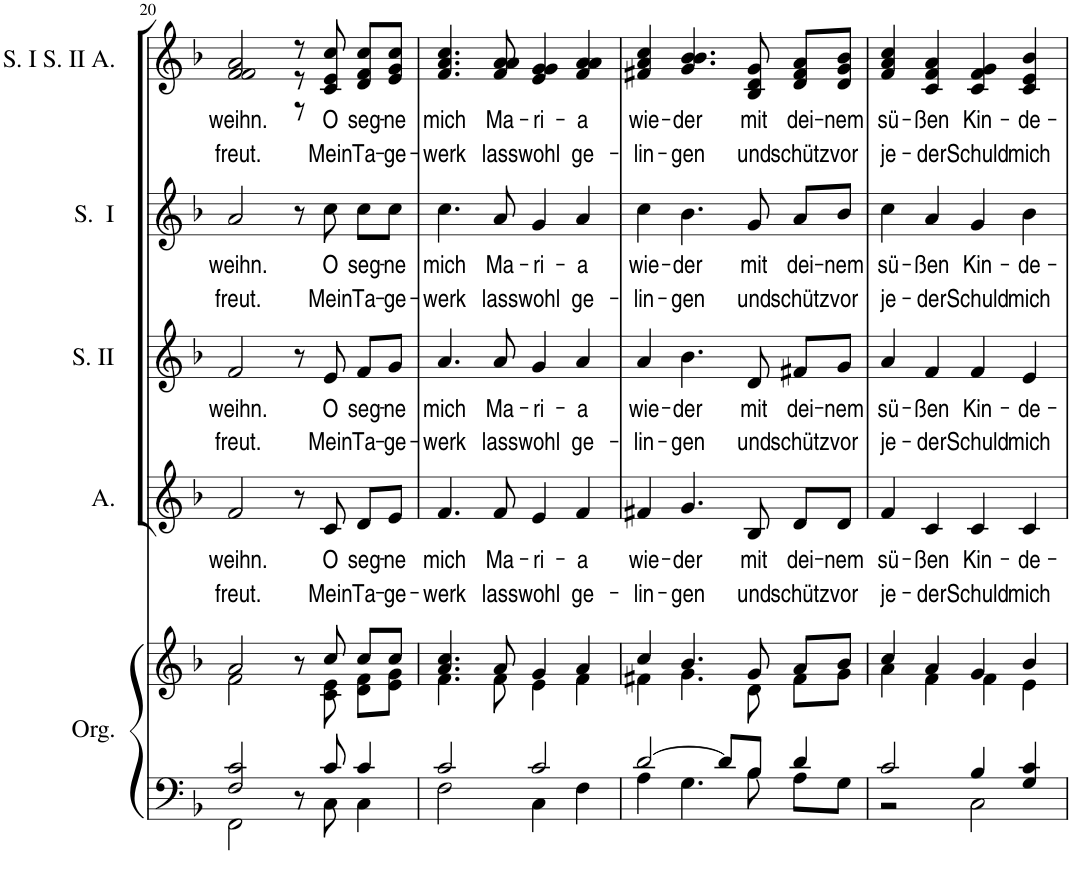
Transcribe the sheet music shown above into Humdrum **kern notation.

**kern	**kern	**kern	**text	**text	**kern	**text	**text	**kern	**text	**text	**kern	**text	**text
*part5	*part5	*part4	*part4	*part4	*part3	*part3	*part3	*part2	*part2	*part2	*part1	*part1	*part1
*staff6	*staff5	*staff4	*staff4	*staff4	*staff3	*staff3	*staff3	*staff2	*staff2	*staff2	*staff1	*staff1	*staff1
*I"Orgel	*	*I"Alt	*	*	*I"Sopran II	*	*	*I"Sopran I	*	*	*I"Sopran I Sopran II Alt	*	*
*I'Org.	*	*I'A.	*	*	*I'S. II	*	*	*I'S.  I	*	*	*I'S. I S. II A.	*	*
!!LO:PB:g=z
*clefF4	*clefG2	*clefG2	*	*	*clefG2	*	*	*clefG2	*	*	*clefG2	*	*
*k[b-]	*k[b-]	*k[b-]	*	*	*k[b-]	*	*	*k[b-]	*	*	*k[b-]	*	*
*F:	*F:	*F:	*	*	*F:	*	*	*F:	*	*	*F:	*	*
*M4/4	*M4/4	*M4/4	*	*	*M4/4	*	*	*M4/4	*	*	*M4/4	*	*
*met(c)	*met(c)	*met(c)	*	*	*met(c)	*	*	*met(c)	*	*	*met(c)	*	*
=20	=20	=20	=20	=20	=20	=20	=20	=20	=20	=20	=20	=20	=20
*^	*^	*	*	*	*	*	*	*	*	*	*	*	*
!	!	!	!	!	!LO:LY:b	!LO:LY:b	!	!LO:LY:b	!LO:LY:b	!	!LO:LY:b	!LO:LY:b	!	!LO:LY:b	!LO:LY:b
*	*	*	*	*	*	*	*	*	*	*	*	*	*^	*	*
*	*	*	*	*	*	*	*	*	*	*	*	*	*	*^	*	*
2F/ 2c/	2FF\	2a/	2f\	2f/	weihn.	freut.	2f/	weihn.	freut.	2a/	weihn.	freut.	2f/ 2f/ 2a/	2ryy	2ryy	weihn.	freut.
8r	8ryy	8r	8ryy	8r	.	.	8r	.	.	8r	.	.	8r	8r	8r	.	.
!	!	!	!	!	!LO:LY:b	!LO:LY:b	!	!LO:LY:b	!LO:LY:b	!	!LO:LY:b	!LO:LY:b	!	!	!	!LO:LY:b	!LO:LY:b
8c/	8C\	8cc/	8c\ 8e\	8c/	O	Mein	8e/	O	Mein	8cc\	O	Mein	8c/ 8e/ 8cc/	4.ryy	4.ryy	O	Mein
!	!	!	!	!	!LO:LY:b	!LO:LY:b	!	!LO:LY:b	!LO:LY:b	!	!LO:LY:b	!LO:LY:b	!	!	!	!LO:LY:b	!LO:LY:b
4c/	4C\	8cc/L	8d\ 8f\L	8d/L	seg-	Ta-	8f/L	seg-	Ta-	8cc\L	seg-	Ta-	8d/ 8f/ 8cc/L	.	.	seg-	Ta-
!	!	!	!	!	!LO:LY:b	!LO:LY:b	!	!LO:LY:b	!LO:LY:b	!	!LO:LY:b	!LO:LY:b	!	!	!	!LO:LY:b	!LO:LY:b
.	.	8cc/J	8e\ 8g\J	8e/J	-ne	-ge-	8g/J	-ne	-ge-	8cc\J	-ne	-ge-	8e/ 8g/ 8cc/J	.	.	-ne	-ge-
*	*	*	*	*	*	*	*	*	*	*	*	*	*v	*v	*v	*	*
=21	=21	=21	=21	=21	=21	=21	=21	=21	=21	=21	=21	=21	=21	=21	=21
!	!	!	!	!	!LO:LY:b	!LO:LY:b	!	!LO:LY:b	!LO:LY:b	!	!LO:LY:b	!LO:LY:b	!	!LO:LY:b	!LO:LY:b
2c/	2F\	4.a/ 4.cc/	4.f\	4.f/	mich	-werk	4.a/	mich	-werk	4.cc\	mich	-werk	4.f/ 4.a/ 4.cc/	mich	-werk
!	!	!	!	!	!LO:LY:b	!LO:LY:b	!	!LO:LY:b	!LO:LY:b	!	!LO:LY:b	!LO:LY:b	!	!LO:LY:b	!LO:LY:b
.	.	8a/	8f\	8f/	Ma-	lass	8a/	Ma-	lass	8a/	Ma-	lass	8f/ 8a/ 8a/	Ma-	lass
!	!	!	!	!	!LO:LY:b	!LO:LY:b	!	!LO:LY:b	!LO:LY:b	!	!LO:LY:b	!LO:LY:b	!	!LO:LY:b	!LO:LY:b
2c/	4C\	4g/	4e\	4e/	-ri-	wohl	4g/	-ri-	wohl	4g/	-ri-	wohl	4e/ 4g/ 4g/	-ri-	wohl
!	!	!	!	!	!LO:LY:b	!LO:LY:b	!	!LO:LY:b	!LO:LY:b	!	!LO:LY:b	!LO:LY:b	!	!LO:LY:b	!LO:LY:b
.	4F\	4a/	4f\	4f/	-a	ge-	4a/	-a	ge-	4a/	-a	ge-	4f/ 4a/ 4a/	-a	ge-
=22	=22	=22	=22	=22	=22	=22	=22	=22	=22	=22	=22	=22	=22	=22	=22
!	!	!	!	!	!LO:LY:b	!LO:LY:b	!	!LO:LY:b	!LO:LY:b	!	!LO:LY:b	!LO:LY:b	!	!LO:LY:b	!LO:LY:b
[2d/	4A\	4cc/	4f#X\	4f#X/	wie-	-lin-	4a/	wie-	-lin-	4cc\	wie-	-lin-	4f#X/ 4a/ 4cc/	wie-	-lin-
!	!	!	!	!	!LO:LY:b	!LO:LY:b	!	!LO:LY:b	!LO:LY:b	!	!LO:LY:b	!LO:LY:b	!	!LO:LY:b	!LO:LY:b
.	4.G\	4.b-/	4.g\	4.g/	-der	-gen	4.b-\	-der	-gen	4.b-\	-der	-gen	4.g/ 4.b-/ 4.b-/	-der	-gen
8d/L]	.	.	.	.	.	.	.	.	.	.	.	.	.	.	.
!	!	!	!	!	!LO:LY:b	!LO:LY:b	!	!LO:LY:b	!LO:LY:b	!	!LO:LY:b	!LO:LY:b	!	!LO:LY:b	!LO:LY:b
8B-/J	8B-\	8g/	8d\	8B-/	mit	und	8d/	mit	und	8g/	mit	und	8B-/ 8d/ 8g/	mit	und
!	!	!	!	!	!LO:LY:b	!LO:LY:b	!	!LO:LY:b	!LO:LY:b	!	!LO:LY:b	!LO:LY:b	!	!LO:LY:b	!LO:LY:b
4d/	8A\L	8a/L	8f#\L	8d/L	dei-	schütz	8f#X/L	dei-	schütz	8a/L	dei-	schütz	8d/ 8f#/ 8a/L	dei-	schütz
!	!	!	!	!	!LO:LY:b	!LO:LY:b	!	!LO:LY:b	!LO:LY:b	!	!LO:LY:b	!LO:LY:b	!	!LO:LY:b	!LO:LY:b
.	8G\J	8b-/J	8g\J	8d/J	-nem	vor	8g/J	-nem	vor	8b-/J	-nem	vor	8d/ 8g/ 8b-/J	-nem	vor
=23	=23	=23	=23	=23	=23	=23	=23	=23	=23	=23	=23	=23	=23	=23	=23
!	!	!	!	!	!LO:LY:b	!LO:LY:b	!	!LO:LY:b	!LO:LY:b	!	!LO:LY:b	!LO:LY:b	!	!LO:LY:b	!LO:LY:b
2c/	2r	4cc/	4a\	4f/	sü-	je-	4a/	sü-	je-	4cc\	sü-	je-	4f/ 4a/ 4cc/	sü-	je-
!	!	!	!	!	!LO:LY:b	!LO:LY:b	!	!LO:LY:b	!LO:LY:b	!	!LO:LY:b	!LO:LY:b	!	!LO:LY:b	!LO:LY:b
.	.	4a/	4f\	4c/	-ßen	-der	4f/	-ßen	-der	4a/	-ßen	-der	4c/ 4f/ 4a/	-ßen	-der
!	!	!	!	!	!LO:LY:b	!LO:LY:b	!	!LO:LY:b	!LO:LY:b	!	!LO:LY:b	!LO:LY:b	!	!LO:LY:b	!LO:LY:b
4B-/	2C\	4g/	4f\	4c/	Kin-	Schuld	4f/	Kin-	Schuld	4g/	Kin-	Schuld	4c/ 4f/ 4g/	Kin-	Schuld
!	!	!	!	!	!LO:LY:b	!LO:LY:b	!	!LO:LY:b	!LO:LY:b	!	!LO:LY:b	!LO:LY:b	!	!LO:LY:b	!LO:LY:b
4G/ 4c/	.	4b-/	4e\	4c/	-de-	mich	4e/	-de-	mich	4b-\	-de-	mich	4c/ 4e/ 4b-/	-de-	mich
*v	*v	*	*	*	*	*	*	*	*	*	*	*	*	*	*
*	*v	*v	*	*	*	*	*	*	*	*	*	*	*	*
=	=	=	=	=	=	=	=	=	=	=	=	=	=
*-	*-	*-	*-	*-	*-	*-	*-	*-	*-	*-	*-	*-	*-
